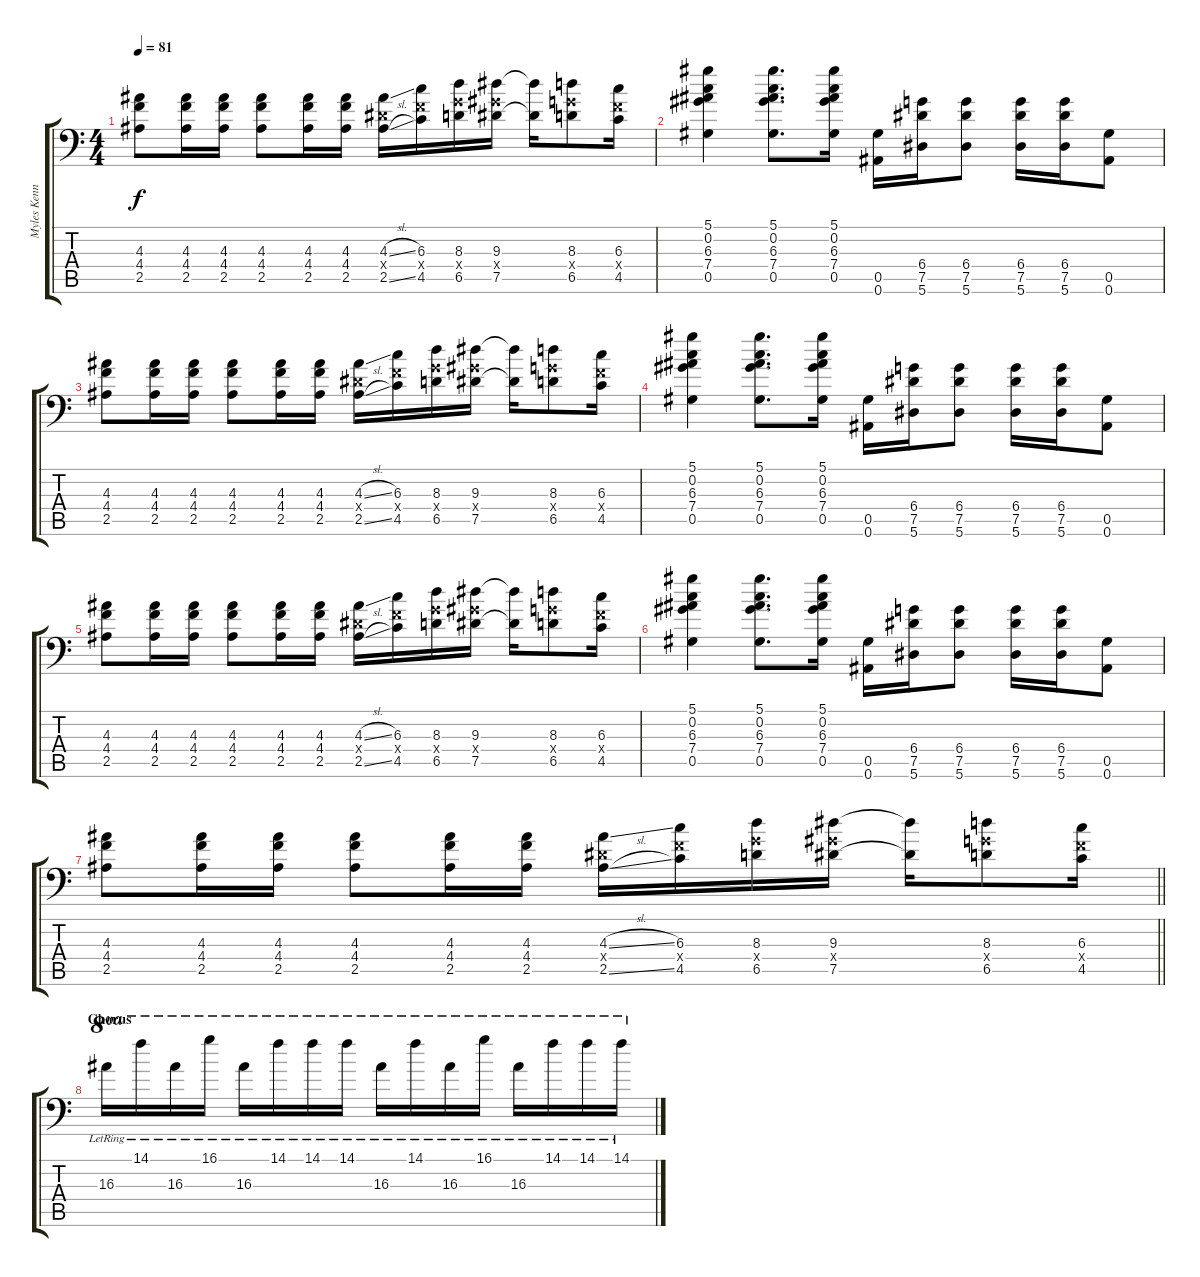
\track ("Myles Kennedy" "Myles Kenn") {instrument electricguitarclean}
\staff {score tabs}
\tuning (Eb4 Bb3 Gb3 Db3 Ab2 Bb1) {hide}
\ts (4 4)
\tempo 81
\clef f4
\ks c
(4.3 4.4 2.5).8{dy f} (4.3 4.4 2.5).16 (4.3 4.4 2.5).16 (4.3 4.4 2.5).8 (4.3 4.4 2.5).16 (4.3 4.4 2.5).16 (4.3{sl} 2.4{x} 2.5{sl}).16 (6.3 4.4{x} 4.5).16 (8.3 6.4{x} 6.5).16 (9.3 7.4{x} 7.5).16 (9.3{t} 7.5{t}).16 (8.3 6.4{x} 6.5).8 (6.3 4.4{x} 4.5).16 |
(5.1 0.2 6.3 7.4 0.5).4 (5.1 0.2 6.3 7.4 0.5).8{d} (5.1 0.2 6.3 7.4 0.5).16 (0.5 0.6).16 (6.4 7.5 5.6).16 (6.4 7.5 5.6).8 (6.4 7.5 5.6).16 (6.4 7.5 5.6).16 (0.5 0.6).8 |
(4.3 4.4 2.5).8 (4.3 4.4 2.5).16 (4.3 4.4 2.5).16 (4.3 4.4 2.5).8 (4.3 4.4 2.5).16 (4.3 4.4 2.5).16 (4.3{sl} 2.4{x} 2.5{sl}).16 (6.3 4.4{x} 4.5).16 (8.3 6.4{x} 6.5).16 (9.3 7.4{x} 7.5).16 (9.3{t} 7.5{t}).16 (8.3 6.4{x} 6.5).8 (6.3 4.4{x} 4.5).16 |
(5.1 0.2 6.3 7.4 0.5).4 (5.1 0.2 6.3 7.4 0.5).8{d} (5.1 0.2 6.3 7.4 0.5).16 (0.5 0.6).16 (6.4 7.5 5.6).16 (6.4 7.5 5.6).8 (6.4 7.5 5.6).16 (6.4 7.5 5.6).16 (0.5 0.6).8 |
(4.3 4.4 2.5).8 (4.3 4.4 2.5).16 (4.3 4.4 2.5).16 (4.3 4.4 2.5).8 (4.3 4.4 2.5).16 (4.3 4.4 2.5).16 (4.3{sl} 2.4{x} 2.5{sl}).16 (6.3 4.4{x} 4.5).16 (8.3 6.4{x} 6.5).16 (9.3 7.4{x} 7.5).16 (9.3{t} 7.5{t}).16 (8.3 6.4{x} 6.5).8 (6.3 4.4{x} 4.5).16 |
(5.1 0.2 6.3 7.4 0.5).4 (5.1 0.2 6.3 7.4 0.5).8{d} (5.1 0.2 6.3 7.4 0.5).16 (0.5 0.6).16 (6.4 7.5 5.6).16 (6.4 7.5 5.6).8 (6.4 7.5 5.6).16 (6.4 7.5 5.6).16 (0.5 0.6).8 |
\barLineRight lightlight
(4.3 4.4 2.5).8 (4.3 4.4 2.5).16 (4.3 4.4 2.5).16 (4.3 4.4 2.5).8 (4.3 4.4 2.5).16 (4.3 4.4 2.5).16 (4.3{sl} 2.4{x} 2.5{sl}).16 (6.3 4.4{x} 4.5).16 (8.3 6.4{x} 6.5).16 (9.3 7.4{x} 7.5).16 (9.3{t} 7.5{t}).16 (8.3 6.4{x} 6.5).8 (6.3 4.4{x} 4.5).16 |
\section ("" "Chorus")
16.3{lr}.16{ot 8va} 14.1{lr}.16{ot 8va} 16.3{lr}.16{ot 8va} 16.1{lr}.16{ot 8va} 16.3{lr}.16{ot 8va} 14.1{lr}.16{ot 8va} 14.1{lr}.16{ot 8va} 14.1{lr}.16{ot 8va} 16.3{lr}.16{ot 8va} 14.1{lr}.16{ot 8va} 16.3{lr}.16{ot 8va} 16.1{lr}.16{ot 8va} 16.3{lr}.16{ot 8va} 14.1{lr}.16{ot 8va} 14.1{lr}.16{ot 8va} 14.1{lr}.16{ot 8va}
